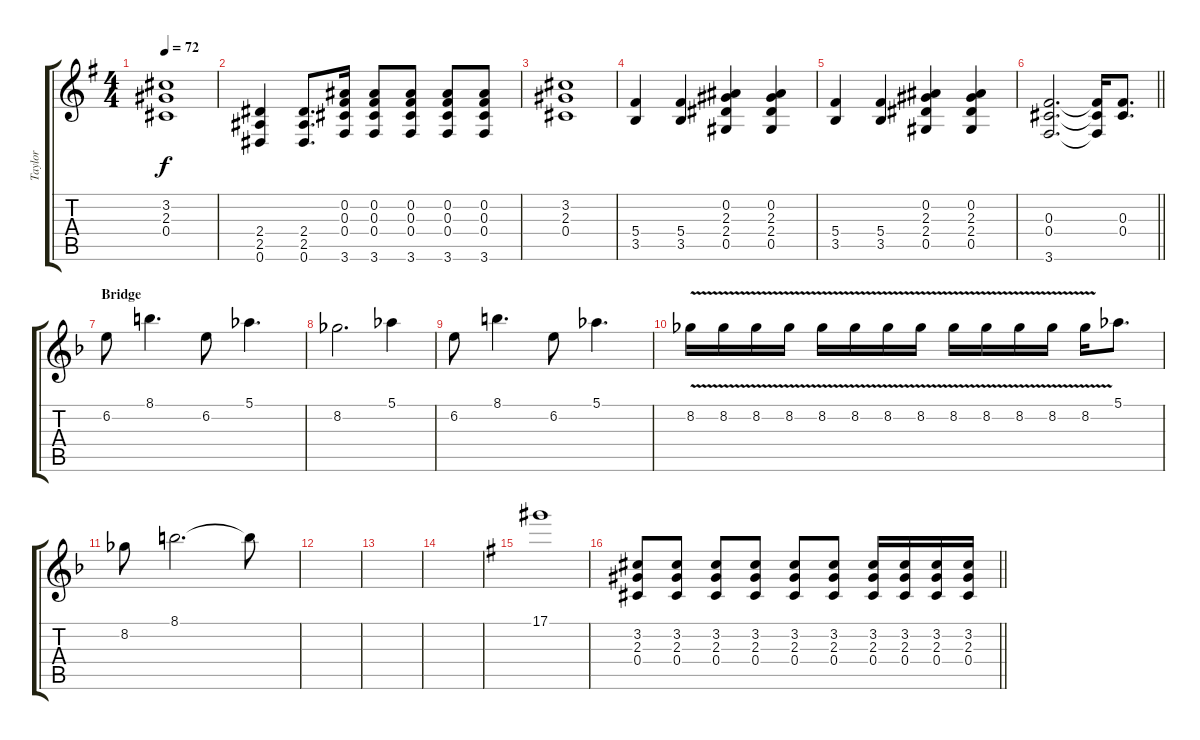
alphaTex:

\track ("Taylor" "Taylor") {instrument distortionguitar}
\staff {score tabs}
\tuning (Eb4 Bb3 Gb3 Db3 Ab2 Eb2) {hide}
\ts (4 4)
\tempo 72
\clef g2
\ks g
(3.2 2.3 0.4).1{dy f} |
(2.4 2.5 0.6).4 (2.4 2.5 0.6).8{d} (0.2 0.3 0.4 3.6).16 (0.2 0.3 0.4 3.6).8 (0.2 0.3 0.4 3.6).8 (0.2 0.3 0.4 3.6).8 (0.2 0.3 0.4 3.6).8 |
(3.2 2.3 0.4).1 |
(5.4 3.5).4 (5.4 3.5).4 (0.2 2.3 2.4 0.5).4 (0.2 2.3 2.4 0.5).4 |
(5.4 3.5).4 (5.4 3.5).4 (0.2 2.3 2.4 0.5).4 (0.2 2.3 2.4 0.5).4 |
\barLineRight lightlight
(0.3 0.4 3.6).2{d} (0.3{t} 0.4{t} 3.6{t}).16 (0.3 0.4).8{d} |
\section ("" "Bridge")
\ks f
6.2.8 8.1.4{d} 6.2.8 5.1.4{d} |
8.2.2{d} 5.1.4 |
6.2.8 8.1.4{d} 6.2.8 5.1.4{d} |
8.2{v}.16 8.2{v}.16 8.2{v}.16 8.2{v}.16 8.2{v}.16 8.2{v}.16 8.2{v}.16 8.2{v}.16 8.2{v}.16 8.2{v}.16 8.2{v}.16 8.2{v}.16 8.2{v}.16 5.1.8{d} |
8.2.8 8.1.2{d} 8.1{t}.8 |
|
|
|
\ks g
17.1.1{volume 1} |
\barLineRight lightlight
(3.2 2.3 0.4).8{volume 10} (3.2 2.3 0.4).8 (3.2 2.3 0.4).8 (3.2 2.3 0.4).8 (3.2 2.3 0.4).8 (3.2 2.3 0.4).8 (3.2 2.3 0.4).16 (3.2 2.3 0.4).16 (3.2 2.3 0.4).16 (3.2 2.3 0.4).16
